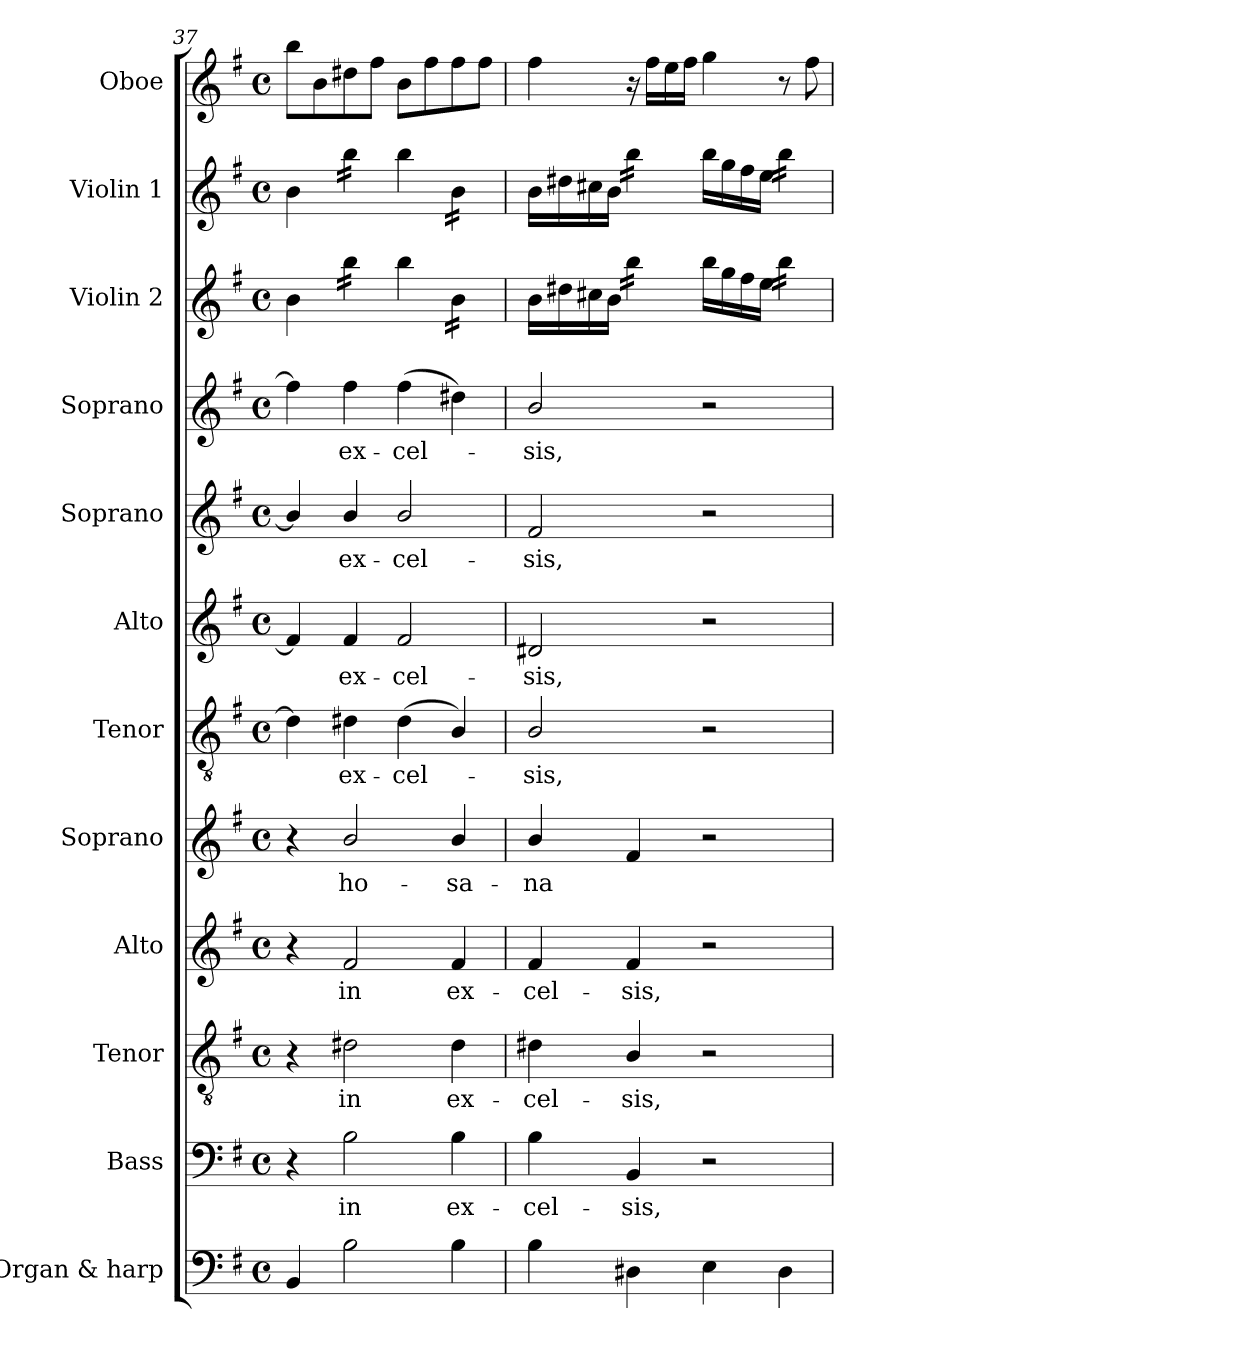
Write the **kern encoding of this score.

**kern	**kern	**text	**kern	**text	**kern	**text	**kern	**text	**kern	**text	**kern	**text	**kern	**text	**kern	**text	**kern	**kern	**kern
*part12	*part11	*part11	*part10	*part10	*part9	*part9	*part8	*part8	*part7	*part7	*part6	*part6	*part5	*part5	*part4	*part4	*part3	*part2	*part1
*staff12	*staff11	*staff11	*staff10	*staff10	*staff9	*staff9	*staff8	*staff8	*staff7	*staff7	*staff6	*staff6	*staff5	*staff5	*staff4	*staff4	*staff3	*staff2	*staff1
*I"Organ & harp	*I"Bass	*	*I"Tenor	*	*I"Alto	*	*I"Soprano	*	*I"Tenor	*	*I"Alto	*	*I"Soprano	*	*I"Soprano	*	*I"Violin 2	*I"Violin 1	*I"Oboe
*I'Org. & H.	*I'B.	*	*I'T.	*	*I'A.	*	*I'S.	*	*I'T.	*	*I'A.	*	*I'S.	*	*I'S.	*	*I'Vln. 2	*I'Vln. 1	*I'Ob.
*clefF4	*clefF4	*	*clefGv2	*	*clefG2	*	*clefG2	*	*clefGv2	*	*clefG2	*	*clefG2	*	*clefG2	*	*clefG2	*clefG2	*clefG2
*	*	*	*ITrd7c12	*	*	*	*	*	*ITrd7c12	*	*	*	*	*	*	*	*	*	*
*k[f#]	*k[f#]	*	*k[f#]	*	*k[f#]	*	*k[f#]	*	*k[f#]	*	*k[f#]	*	*k[f#]	*	*k[f#]	*	*k[f#]	*k[f#]	*k[f#]
*G:	*G:	*	*G:	*	*G:	*	*G:	*	*G:	*	*G:	*	*G:	*	*G:	*	*G:	*G:	*G:
*M4/4	*M4/4	*	*M4/4	*	*M4/4	*	*M4/4	*	*M4/4	*	*M4/4	*	*M4/4	*	*M4/4	*	*M4/4	*M4/4	*M4/4
*met(c)	*met(c)	*	*met(c)	*	*met(c)	*	*met(c)	*	*met(c)	*	*met(c)	*	*met(c)	*	*met(c)	*	*met(c)	*met(c)	*met(c)
=37	=37	=37	=37	=37	=37	=37	=37	=37	=37	=37	=37	=37	=37	=37	=37	=37	=37	=37	=37
4BBi/	4r	.	4r	.	4r	.	4r	.	4D#i\]	.	4f#i/]	.	4bi/]	.	4ff#i\]	.	4bi\	4bi\	8bbi\L
.	.	.	.	.	.	.	.	.	.	.	.	.	.	.	.	.	.	.	8bi\
!	!	!LO:LY:b:color=#000000	!	!	!	!	!	!	!	!	!	!	!	!	!	!	!	!	!
!	!	!	!	!LO:LY:b:color=#000000	!	!	!	!	!	!	!	!	!	!	!	!	!	!	!
!	!	!	!	!	!	!LO:LY:b:color=#000000	!	!	!	!	!	!	!	!	!	!	!	!	!
!	!	!	!	!	!	!	!	!LO:LY:b:color=#000000	!	!	!	!	!	!	!	!	!	!	!
!	!	!	!	!	!	!	!	!	!	!LO:LY:b:color=#000000	!	!	!	!	!	!	!	!	!
!	!	!	!	!	!	!	!	!	!	!	!	!LO:LY:b:color=#000000	!	!	!	!	!	!	!
!	!	!	!	!	!	!	!	!	!	!	!	!	!	!LO:LY:b:color=#000000	!	!	!	!	!
!	!	!	!	!	!	!	!	!	!	!	!	!	!	!	!	!LO:LY:b:color=#000000	!	!	!
*	*	*	*	*	*	*	*	*	*	*	*	*	*	*	*	*	*tremolo	*	*
*	*	*	*	*	*	*	*	*	*	*	*	*	*	*	*	*	*	*tremolo	*
2Bi\	2Bi\	in	2D#Xi\	in	2f#i/	in	2bi/	ho-	4D#Xi\	ex-	4f#i/	ex-	4bi/	ex-	4ff#i\	ex-	16bbi\LL	16bbi\LL	8dd#Xi\
.	.	.	.	.	.	.	.	.	.	.	.	.	.	.	.	.	16bbi\	16bbi\	.
.	.	.	.	.	.	.	.	.	.	.	.	.	.	.	.	.	16bbi\	16bbi\	8ff#i\J
.	.	.	.	.	.	.	.	.	.	.	.	.	.	.	.	.	16bbi\JJ	16bbi\JJ	.
*	*	*	*	*	*	*	*	*	*	*	*	*	*	*	*	*	*	*Xtremolo	*
*	*	*	*	*	*	*	*	*	*	*	*	*	*	*	*	*	*Xtremolo	*	*
!	!	!	!	!	!	!	!	!	!	!LO:LY:b:color=#000000	!	!	!	!	!	!	!	!	!
!	!	!	!	!	!	!	!	!	!	!	!	!LO:LY:b:color=#000000	!	!	!	!	!	!	!
!	!	!	!	!	!	!	!	!	!	!	!	!	!	!LO:LY:b:color=#000000	!	!	!	!	!
!	!	!	!	!	!	!	!	!	!	!	!	!	!	!	!	!LO:LY:b:color=#000000	!	!	!
.	.	.	.	.	.	.	.	.	(4D#i\	-cel-	2f#i/	-cel-	2bi/	-cel-	(4ff#i\	-cel-	4bbi\	4bbi\	8bi\L
.	.	.	.	.	.	.	.	.	.	.	.	.	.	.	.	.	.	.	8ff#i\
!	!	!LO:LY:b:color=#000000	!	!	!	!	!	!	!	!	!	!	!	!	!	!	!	!	!
!	!	!	!	!LO:LY:b:color=#000000	!	!	!	!	!	!	!	!	!	!	!	!	!	!	!
!	!	!	!	!	!	!LO:LY:b:color=#000000	!	!	!	!	!	!	!	!	!	!	!	!	!
!	!	!	!	!	!	!	!	!LO:LY:b:color=#000000	!	!	!	!	!	!	!	!	!	!	!
*	*	*	*	*	*	*	*	*	*	*	*	*	*	*	*	*	*tremolo	*	*
*	*	*	*	*	*	*	*	*	*	*	*	*	*	*	*	*	*	*tremolo	*
4Bi\	4Bi\	ex-	4D#i\	ex-	4f#i/	ex-	4bi/	-sa-	4BBi/)	.	.	.	.	.	4dd#Xi\)	.	16bi\LL	16bi\LL	8ff#i\
.	.	.	.	.	.	.	.	.	.	.	.	.	.	.	.	.	16bi\	16bi\	.
.	.	.	.	.	.	.	.	.	.	.	.	.	.	.	.	.	16bi\	16bi\	8ff#i\J
.	.	.	.	.	.	.	.	.	.	.	.	.	.	.	.	.	16bi\JJ	16bi\JJ	.
*	*	*	*	*	*	*	*	*	*	*	*	*	*	*	*	*	*	*Xtremolo	*
*	*	*	*	*	*	*	*	*	*	*	*	*	*	*	*	*	*Xtremolo	*	*
=38	=38	=38	=38	=38	=38	=38	=38	=38	=38	=38	=38	=38	=38	=38	=38	=38	=38	=38	=38
!	!	!LO:LY:b:color=#000000	!	!	!	!	!	!	!	!	!	!	!	!	!	!	!	!	!
!	!	!	!	!LO:LY:b:color=#000000	!	!	!	!	!	!	!	!	!	!	!	!	!	!	!
!	!	!	!	!	!	!LO:LY:b:color=#000000	!	!	!	!	!	!	!	!	!	!	!	!	!
!	!	!	!	!	!	!	!	!LO:LY:b:color=#000000	!	!	!	!	!	!	!	!	!	!	!
!	!	!	!	!	!	!	!	!	!	!LO:LY:b:color=#000000	!	!	!	!	!	!	!	!	!
!	!	!	!	!	!	!	!	!	!	!	!	!LO:LY:b:color=#000000	!	!	!	!	!	!	!
!	!	!	!	!	!	!	!	!	!	!	!	!	!	!LO:LY:b:color=#000000	!	!	!	!	!
!	!	!	!	!	!	!	!	!	!	!	!	!	!	!	!	!LO:LY:b:color=#000000	!	!	!
4Bi\	4Bi\	-cel-	4D#i\	-cel-	4f#i/	-cel-	4bi/	-na	2BBi/	-sis,	2d#i/	-sis,	2f#i/	-sis,	2bi/	-sis,	16bi\LL	16bi\LL	4ff#i\
.	.	.	.	.	.	.	.	.	.	.	.	.	.	.	.	.	16dd#i\	16dd#i\	.
.	.	.	.	.	.	.	.	.	.	.	.	.	.	.	.	.	16cc#i\	16cc#i\	.
.	.	.	.	.	.	.	.	.	.	.	.	.	.	.	.	.	16bi\JJ	16bi\JJ	.
!	!	!LO:LY:b:color=#000000	!	!	!	!	!	!	!	!	!	!	!	!	!	!	!	!	!
!	!	!	!	!LO:LY:b:color=#000000	!	!	!	!	!	!	!	!	!	!	!	!	!	!	!
!	!	!	!	!	!	!LO:LY:b:color=#000000	!	!	!	!	!	!	!	!	!	!	!	!	!
*	*	*	*	*	*	*	*	*	*	*	*	*	*	*	*	*	*tremolo	*	*
*	*	*	*	*	*	*	*	*	*	*	*	*	*	*	*	*	*	*tremolo	*
4D#Xi\	4BBi/	-sis,	4BBi/	-sis,	4f#i/	-sis,	4f#i/	.	.	.	.	.	.	.	.	.	16bbi\LL	16bbi\LL	16r
.	.	.	.	.	.	.	.	.	.	.	.	.	.	.	.	.	16bbi\	16bbi\	16ff#i\LL
.	.	.	.	.	.	.	.	.	.	.	.	.	.	.	.	.	16bbi\	16bbi\	16eei\
.	.	.	.	.	.	.	.	.	.	.	.	.	.	.	.	.	16bbi\JJ	16bbi\JJ	16ff#i\JJ
*	*	*	*	*	*	*	*	*	*	*	*	*	*	*	*	*	*	*Xtremolo	*
*	*	*	*	*	*	*	*	*	*	*	*	*	*	*	*	*	*Xtremolo	*	*
4Ei\	2r	.	2r	.	2r	.	2r	.	2r	.	2r	.	2r	.	2r	.	16bbi\LL	16bbi\LL	4ggi\
.	.	.	.	.	.	.	.	.	.	.	.	.	.	.	.	.	16ggi\	16ggi\	.
.	.	.	.	.	.	.	.	.	.	.	.	.	.	.	.	.	16ff#i\	16ff#i\	.
.	.	.	.	.	.	.	.	.	.	.	.	.	.	.	.	.	16eei\JJ	16eei\JJ	.
*	*	*	*	*	*	*	*	*	*	*	*	*	*	*	*	*	*tremolo	*	*
*	*	*	*	*	*	*	*	*	*	*	*	*	*	*	*	*	*	*tremolo	*
4D#i\	.	.	.	.	.	.	.	.	.	.	.	.	.	.	.	.	16bbi\LL	16bbi\LL	8r
.	.	.	.	.	.	.	.	.	.	.	.	.	.	.	.	.	16bbi\	16bbi\	.
.	.	.	.	.	.	.	.	.	.	.	.	.	.	.	.	.	16bbi\	16bbi\	8ff#i\
.	.	.	.	.	.	.	.	.	.	.	.	.	.	.	.	.	16bbi\JJ	16bbi\JJ	.
*	*	*	*	*	*	*	*	*	*	*	*	*	*	*	*	*	*	*Xtremolo	*
*	*	*	*	*	*	*	*	*	*	*	*	*	*	*	*	*	*Xtremolo	*	*
=	=	=	=	=	=	=	=	=	=	=	=	=	=	=	=	=	=	=	=
*-	*-	*-	*-	*-	*-	*-	*-	*-	*-	*-	*-	*-	*-	*-	*-	*-	*-	*-	*-
